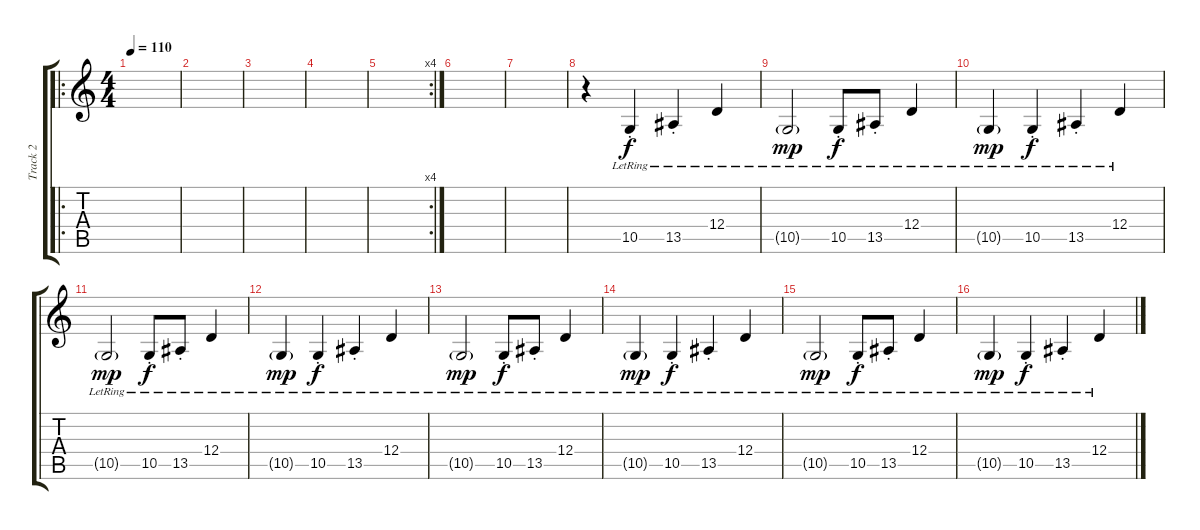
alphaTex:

\track ("Track 2" "Track 2") {instrument electricpiano1}
\staff {score tabs}
\tuning (E4 B3 G3 D3 A2 E2) {hide}
\ro
\ts (4 4)
\tempo 110
\clef g2
\ks c
|
|
|
|
\rc 4
|
|
|
r.4 10.5{st lr}.4 13.5{st lr}.4 12.4{lr}.4 |
10.5{g lr}.2{dy mp} 10.5{st lr}.8{dy f} 13.5{st lr}.8 12.4{lr}.4 |
10.5{g lr}.4{dy mp} 10.5{st lr}.4{dy f} 13.5{st lr}.4 12.4{lr}.4 |
10.5{g lr}.2{dy mp} 10.5{st lr}.8{dy f} 13.5{st lr}.8 12.4{lr}.4 |
10.5{g lr}.4{dy mp} 10.5{st lr}.4{dy f} 13.5{st lr}.4 12.4{lr}.4 |
10.5{g lr}.2{dy mp} 10.5{st lr}.8{dy f} 13.5{st lr}.8 12.4{lr}.4 |
10.5{g lr}.4{dy mp} 10.5{st lr}.4{dy f} 13.5{st lr}.4 12.4{lr}.4 |
10.5{g lr}.2{dy mp} 10.5{st lr}.8{dy f} 13.5{st lr}.8 12.4{lr}.4 |
10.5{g lr}.4{dy mp} 10.5{st lr}.4{dy f} 13.5{st lr}.4 12.4{lr}.4
